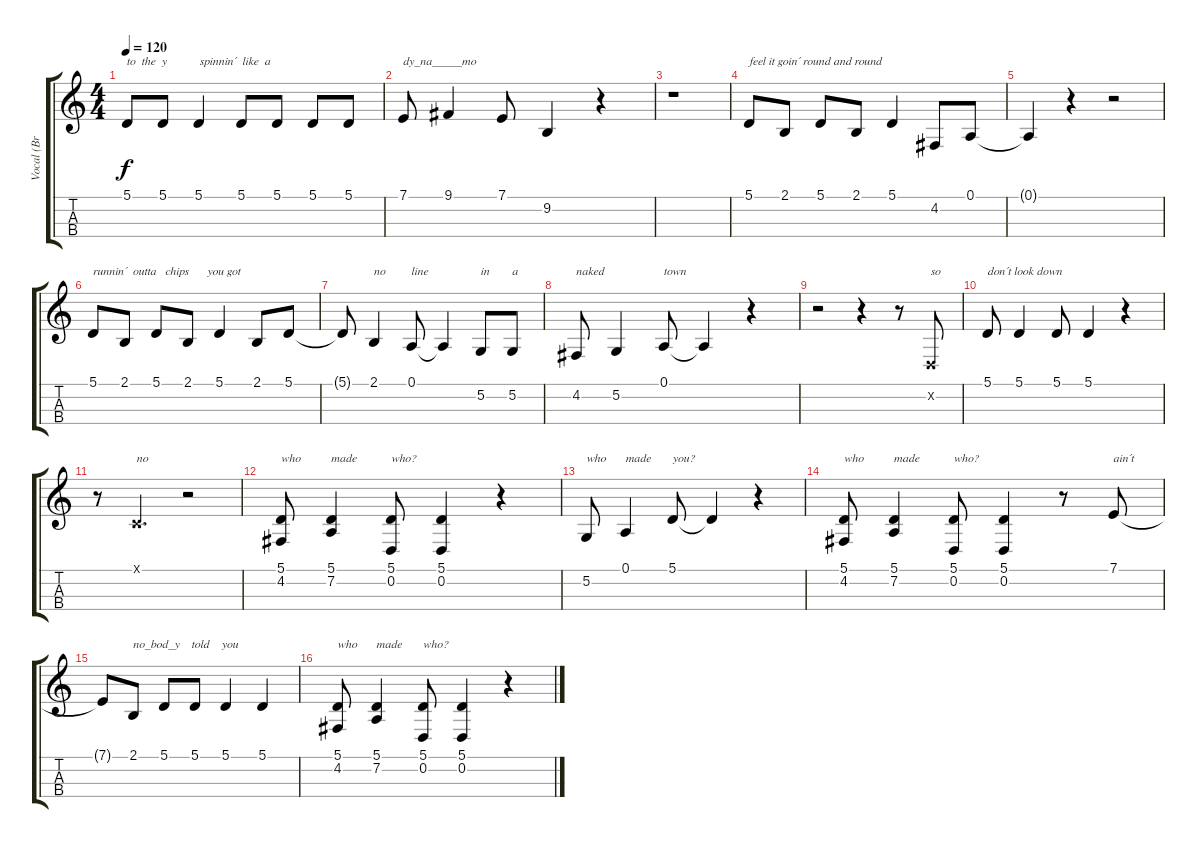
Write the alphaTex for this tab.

\track (" Vocal (Brian)" " Vocal (Br") {instrument cello}
\staff {score tabs}
\tuning (A3 D3 G2 C2) {hide}
\ts (4 4)
\tempo 120
\clef g2
\ks c
5.1.8{txt "to  the  y           spinnin´  like  a " dy f} 5.1.8 5.1.4 5.1.8 5.1.8 5.1.8 5.1.8 |
7.1.8{txt "dy_na_____mo"} 9.1.4 7.1.8 9.2.4 r.4 |
r.1 |
5.1.8{txt "feel it goin´ round and round"} 2.1.8 5.1.8 2.1.8 5.1.4 4.2.8 0.1.8 |
0.1{t}.4 r.4 r.2 |
5.1.8{txt "runnin´  outta   chips      you got"} 2.1.8 5.1.8 2.1.8 5.1.4 2.1.8 5.1.8 |
5.1{t}.8 2.1.4{txt "no"} 0.1.8{txt "line"} 0.1{t}.4 5.2.8{txt "in "} 5.2.8{txt "a"} |
4.2.8{txt "naked"} 5.2.4 0.1.8{txt "town"} 0.1{t}.4 r.4 |
r.2 r.4 r.8 0.2{x}.8{txt "so"} |
5.1.8{txt "don´t look down"} 5.1.4 5.1.8 5.1.4 r.4 |
r.8 3.1{x}.4{d txt "no"} r.2 |
(5.1 4.2).8{txt "who"} (5.1 7.2).4{txt "made"} (5.1 0.2).8{txt "who?"} (5.1 0.2).4 r.4 |
5.2.8{txt "who"} 0.1.4{txt "made"} 5.1.8{txt "you?"} 5.1{t}.4 r.4 |
(5.1 4.2).8{txt "who"} (5.1 7.2).4{txt "made"} (5.1 0.2).8{txt "who?"} (5.1 0.2).4 r.8 7.1.8{txt "ain´t"} |
7.1{t}.8 2.1.8{txt "no_bod_y    told    you"} 5.1.8 5.1.8 5.1.4 5.1.4 |
(5.1 4.2).8{txt "who"} (5.1 7.2).4{txt "made"} (5.1 0.2).8{txt "who?"} (5.1 0.2).4 r.4
